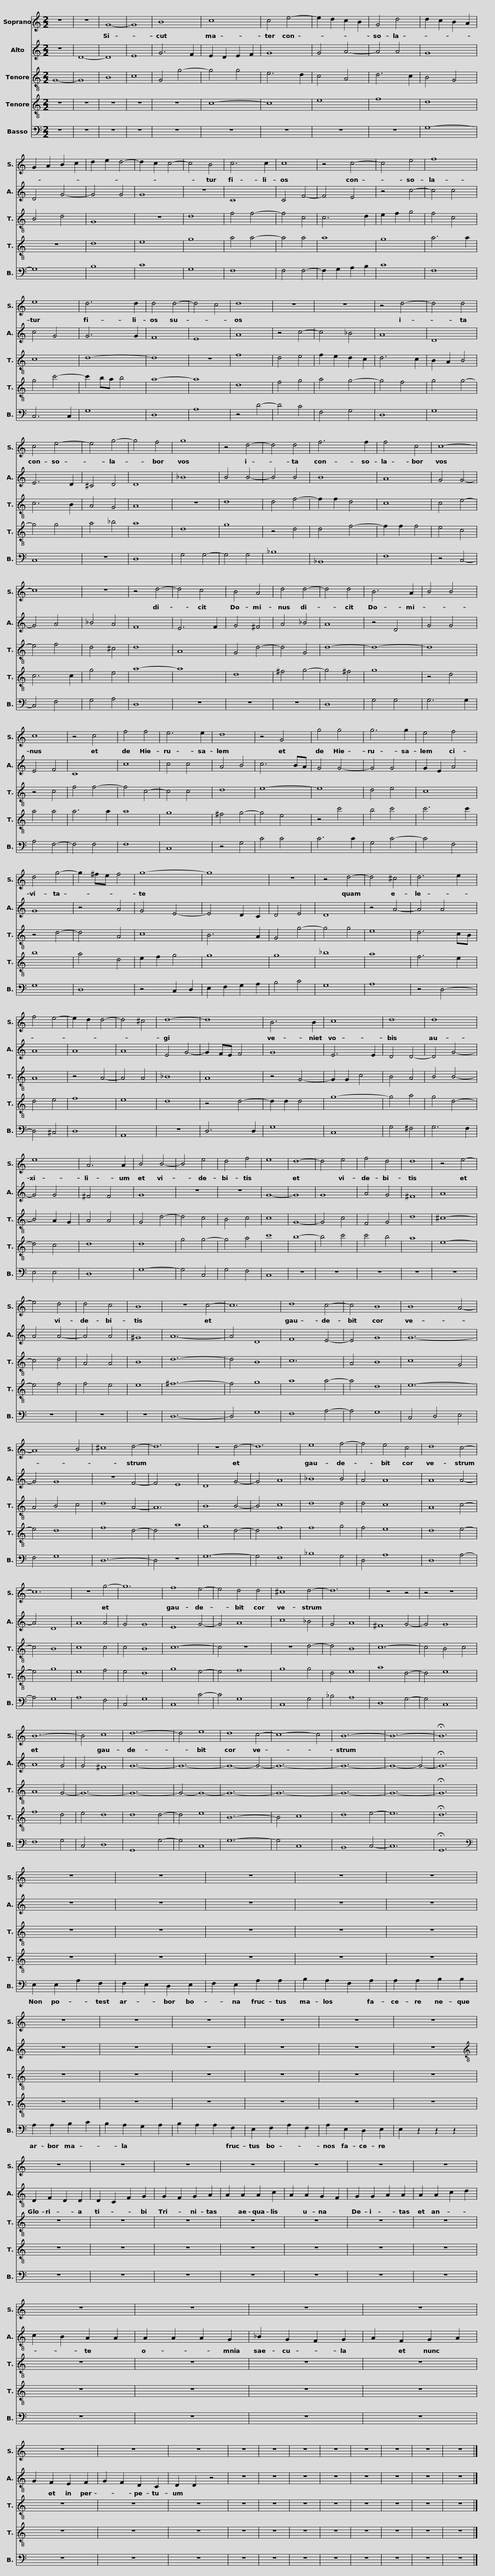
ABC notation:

X:1
%%score 1 2 3 4 5
L:1/8
M:2/2
I:linebreak $
K:C
V:1 treble
V:2 treble
V:3 treble-8
V:4 treble-8
V:5 bass
V:1
 z8 | z8 | G8- | G8 | B8 | %5
 c8 | c4 e4- | e2 d2 c2 B2 | G4 d4 | d2 c2 B2 A2 | %10
 G2 A2 B2 c2 |$ d2 e2 d4- | d2 c2 c4- | c4 B4 | c6 c2 | %15
 c8 | z4 c4- | c4 e4 | f8 | e8 | %20
 d6 d2 |$ d4 d4- | d4 c4 | d8 | z8 | %25
 z8 | z4 d4- | d4 d4 | c4 e4- | e4 g4- | %30
 g4 f4 | g8 | z4 d4- |$ d4 d4 | f6 f2 | %35
 f4 c4 | c8- | c8 | z8 | z4 d4- | %40
 d4 c4 | B4 A4 | d4 d4- | d4 d4 |$ B6 A2 | %45
 B4 B4 | c8 | z4 c4 | f4 f4 | e6 e2 | %50
 d8 | z4 G4 | g4 g4 | g6 g2 |$ e4 f4 | %55
 d4 g4- | g2 ^fe f4 | g8- | g8 | z8 | %60
 z4 d4- | d4 ^c4 | d6 e2 | f4 e4- |$ e2 d2 d4- | %65
 d4 ^c4 | d8- | d8 | B6 B2 | c8 | %70
 d8 | d8 | e8 | A6 A2 |$ B4 B4- | %75
 B4 e4 | d4 f4 | e8 | d8- | d4 e4 | %80
 f4 d4 | d8 | z4 e4- | e4 d4 | d4 c4 | %85
 B8 | z8 c4- |$ c12 | d8 c4- | c4 B8 | %90
 B8 A4- | A8 B4 | ^c8 d4- | d12 | z8 d4- | %95
 d12 | e8 f4- |$ f4 e4 c4 | d8 c4- | c12 | %100
 z8 g4- | g12 | f8 e4- | e4 d4 d4 | ^c8 d4- | %105
 d12 |$ z8 z4 | z4 z8 | B12- | B4 c8 | %110
 d12- | d4 e8 | d8 c4- | c8- c4 | B12- | %115
 B12- | !fermata!B12 |$ z8 | z8 | z8 | %120
 z8 | z8 | z8 | z8 |$ z8 | %125
 z8 | z8 | z8 | z8 | z8 | %130
 z8 | z8 |$ z8 | z8 | z8 | %135
 z8 | z8 | z8 | z8 | z8 |$ %140
 z8 | z8 | z8 | z8 | z8 | %145
 z8 | z8 | z8 | z8 | z8 |] %150
V:2
 z8 | D8- | D8 | E8 | G6 F2 | %5
 E2 D2 E2 F2 | G8 | G4 A4- | A4 A4 | G8 | %10
 D4 G4- |$ G4 G4 | G8 | z8 | C8 | %15
 C4 F4- | F4 E4 | z4 c4- | c4 c4 | c4 G4 | %20
 G6 G2 |$ F8 | E8 | A8 | z4 c4- | %25
 c4 _B4 | A8 | D8 | E6 D2 | ^C4 D4 | %30
 D8 | _B8 | B4 B4- |$ B4 B4 | B8 | %35
 A8 | G4 G4- | G4 A4 | _B4 A4 | F8 | %40
 E6 F2 | G4 ^F4 | A4 _B4 | A8 |$ z4 D4 | %45
 G4 G4 | E4 F4 | C8 | c8 | c4 c4 | %50
 A4 B4 | c6 BA | G4 G4- | G4 G4 |$ G2 E2 A4 | %55
 G8 | z4 A4 | G4 E4- | E4 D2 C2 | D4 E4 | %60
 D8 | z4 A4- | A4 A4 | A8 |$ A8 | %65
 A8 | E4 G4- | G2 FE F4 | G8 | E6 E2 | %70
 D4 D4- | D4 G4- | G4 G4 | ^F4 F4 |$ G8 | %75
 z8 | z8 | G8- | G8 | G8 | %80
 A4 G4 | ^F8 | A8 | A4 A4- | A4 A4 | %85
 ^G8 | A12- |$ A4 D8 | F8 E4- | E4 G8 | %90
 G12- | G4 G8 | z8 F4- | F4 E8 | D8 G4- | %95
 G4 A8 | _B8 B4 |$ A4 A8 | A8 A4- | A4 D8 | %100
 A8 A4 | G4 G8 | E8 G4- | G4 A8 | c8 _B4 | %105
 G4 A8 |$ ^F8 G4- | G4 G8 | A8 G4 | G4 ^F8 | %110
 G12- | G12- | G8- G4- | G12- | G12- | %115
 G8- G4- | !fermata!G12 |$ z8 | z8 | z8 | %120
 z8 | z8 | z8 | z8 |$ z8 | %125
 z8 | z8 | z8 |[K:treble-8] D2 F2 D2 D2 | D2 C2 F2 G2 | %130
 G2 F2 G2 A2 | A2 A2 A2 c2 |$ A2 A2 G2 F2 | G2 G2 A2 A2 | A2 A2 c2 d2 | %135
 c2 B2 A2 A2 | A2 A2 A2 G2 | _B2 G2 F2 G2 | A2 F2 G2 A2 | G2 F2 E2 F2 |$ %140
 G2 F2 D2 C2 | D2 D2 z4 | z8 | z8 | z8 | %145
 z8 | z8 | z8 | z8 | z8 |] %150
V:3
 G8- | G8 | B8 | c8 | G4 g4- | %5
 g4 g4 | e6 d2 | c4 A4 | d6 c2 | B4 G4 | %10
 B4 d4 |$ G8 | z8 | d8 | f4 f4- | %15
 f4 c4 | c6 d2 | e2 f2 g4 | f4 c4 | c8 | %20
 d8- |$ d8 | z8 | f8 | d4 e4 | %25
 f2 e2 d2 c2 | d6 c2 | B2 A2 B4 | c6 B2 | A4 G4 | %30
 A8 | z8 | d8 |$ d4 f4- | f2 f2 d4 | %35
 c8 | c4 e4- | e4 f4 | d4 ^c4 | d8 | %40
 A8 | G4 d4- | d4 G4 | d8- |$ d8- | %45
 d8 | z4 c4 | f4 f4- | f4 c4- | c4 c4 | %50
 d8 | e8- | e8 | d4 e4 |$ c8 | %55
 z4 d4- | d4 A4 | c8 | B6 A2 | G4 g4- | %60
 g4 g4 | e8 | d6 cB | A8 |$ z4 A4- | %65
 A4 A4 | _B8 | A8 | z4 G4- | G2 G2 c4 | %70
 B4 A4 | B4 B4- | B4 A2 G2 | A4 A4 |$ G4 d4- | %75
 d4 c4 | B4 c4 | c8 | G8- | G4 c4 | %80
 F4 G4 | d8 | ^c8- | c4 d4 | A4 A4 | %85
 B8 | d12- |$ d4 B8 | c12 | A4 B8 | %90
 c8 G4 | A4 B4 c4 | d8 A4- | A12 | B8 B4- | %95
 B4 c8 | d8 d4 |$ d4 c8 | A8 c4- | c4 B8 | %100
 c8 c4 | c4 B8 | c12- | c4 z8 | z8 d4- | %105
 d4 B8 |$ c12- | c4 B4 c4 | A8 G4- | G12- | %110
 G12- | G4- G8- | G12- | G12- | G12- | %115
 G12- | !fermata!G12 |$ z8 | z8 | z8 | %120
 z8 | z8 | z8 | z8 |$ z8 | %125
 z8 | z8 | z8 | z8 | z8 | %130
 z8 | z8 |$ z8 | z8 | z8 | %135
 z8 | z8 | z8 | z8 | z8 |$ %140
 z8 | z8 | z8 | z8 | z8 | %145
 z8 | z8 | z8 | z8 | z8 |] %150
V:4
 z8 | z8 | z8 | z8 | z8 | %5
 c8- | c8 | e8 | f8 | d8 | %10
 z8 |$ d8 | e8 | g8 | a4 a4- | %15
 a4 a4 | a8 | g8 | a6 a2 | g4 c'4- | %20
 c'2 ba b4 |$ a8- | a8 | d8 | f4 g4 | %25
 a4 g4- | g4 f4 | g4 g4- | g4 g4 | a4 _b4 | %30
 a8 | d8 | g8 |$ z4 d4 | d4 f4- | %35
 f2 f2 f4 | e4 c4 | c6 c2 | g4 e4 | a8- | %40
 a8 | d8 | ^f4 g4- | g4 ^f4 |$ g8 | %45
 z4 d4 | a4 a4 | a6 a2 | a8 | g8 | %50
 ^f4 g4- | g4 e4 | z4 c'4 | b4 c'4 |$ c'6 c'2 | %55
 b8 | a4 d4 | e2 f2 g4 | g8 | g8 | %60
 _b8 | a8 | f6 e2 | d4 e4 |$ f8 | %65
 e8 | d8 | z4 d4- | d2 d2 d4 | g8- | %70
 g4 a4 | g4 d4- | d4 c4 | d8 |$ d8 | %75
 g4 g4- | g4 a4 | c'8 | b8- | b4 c'4 | %80
 c'4 b4 | a8 | e8- | e4 f4 | f4 e4 | %85
 e8 | ^f12- |$ f4 g8 | a8 a4- | a4 d8 | %90
 e12- | e4 d8 | f8 d4- | d4 a8 | g8 d4- | %95
 d4 f8 | f8 g4 |$ f4 e8 | d8 e4- | e4 g8 | %100
 e8 f4 | e4 d8 | g8 e4- | e4 f8 | g8 g4 | %105
 d4 e8 |$ a8 d4- | d4 e8 | f8 d4 | e4 d8 | %110
 d8 d4- | d4 e8 | B12- | B4 c8 | d8 e4- | %115
 e12 | !fermata!d12 |$ z8 | z8 | z8 | %120
 z8 | z8 | z8 | z8 |$ z8 | %125
 z8 | z8 | z8 | z8 | z8 | %130
 z8 | z8 |$ z8 | z8 | z8 | %135
 z8 | z8 | z8 | z8 | z8 |$ %140
 z8 | z8 | z8 | z8 | z8 | %145
 z8 | z8 | z8 | z8 | z8 |] %150
V:5
 z8 | z8 | z8 | z8 | z8 | %5
 z8 | z8 | z8 | z8 | G,8- | %10
 G,8 |$ B,8 | C8 | G,8 | F,8 | %15
 F,4 F,4- | F,2 G,2 A,2 B,2 | C8 | F,8 | C,6 C,2 | %20
 G,8 |$ D,8 | A,8 | z4 D4- | D4 C4 | %25
 F,4 G,4 | D,8 | G,8 | C,8 | z8 | %30
 D,8 | G,4 G,4- | G,4 G,4 |$ _B,8 | _B,,8 | %35
 F,8 | z4 C,4- | C,4 F,4 | G,4 A,4 | D,8 | %40
 z8 | z8 | z8 | D,8 |$ G,4 G,4 | %45
 G,6 G,2 | A,4 F,4- | F,4 F,4 | F,8 | C,8 | %50
 z4 G,4 | C4 C4 | C6 C2 | G,4 C4- |$ C4 F,4 | %55
 G,8 | D,8 | z4 C,2 D,2 | E,2 F,2 G,2 A,2 | B,4 C4 | %60
 G,8 | A,8 | z4 D,4- | D,4 ^C,4 |$ D,8 | %65
 A,,8 | z8 | D,6 D,2 | G,8 | C,8 | %70
 G,4 ^F,4 | G,6 F,2 | E,4 E,4 | D,8 |$ G,8- | %75
 G,4 C,4 | G,4 F,4 | C,8 | z8 | z8 | %80
 z8 | z8 | z8 | z8 | z8 | %85
 z8 | D,12- |$ D,4 G,8 | F,8 A,4- | A,4 G,8 | %90
 C,4 D,4 E,4 | F,4 G,8 | D,12- | D,4 z8 | G,12- | %95
 G,4 F,8 | _B,8 G,4 |$ D,4 A,8 | D,8 A,4- | A,4 G,8 | %100
 A,8 F,4 | C,4 G,8 | C,8 C4- | C4 G,8 | C,8 G,4 | %105
 _B,4 A,8 |$ D,8 G,4- | G,4 C,8 | F,8 G,4 | C,4 D,8 | %110
 G,,8 G,4- | G,4 C,8 | G,12- | G,4 C,8 | B,,8 C,4- | %115
 C,12 | !fermata!G,,12 |$[K:bass] E,2 E,2 A,2 F,2 | F,2 E,2 D,2 E,2 | F,2 E,2 A,2 A,2 | %120
 B,2 A,2 F,2 A,2 | A,2 A,2 B,2 B,2 | A,2 A,2 B,2 C2 | B,2 A,2 G,2 A,2 |$ B,2 A,2 A,2 F,2 | %125
 E,2 F,2 A,2 F,2 | A,2 E,2 D,2 E,2 | E,2 z2 z2 z2 | z8 | z8 | %130
 z8 | z8 |$ z8 | z8 | z8 | %135
 z8 | z8 | z8 | z8 | z8 |$ %140
 z8 | z8 | z8 | z8 | z8 | %145
 z8 | z8 | z8 | z8 | z8 |] %150
